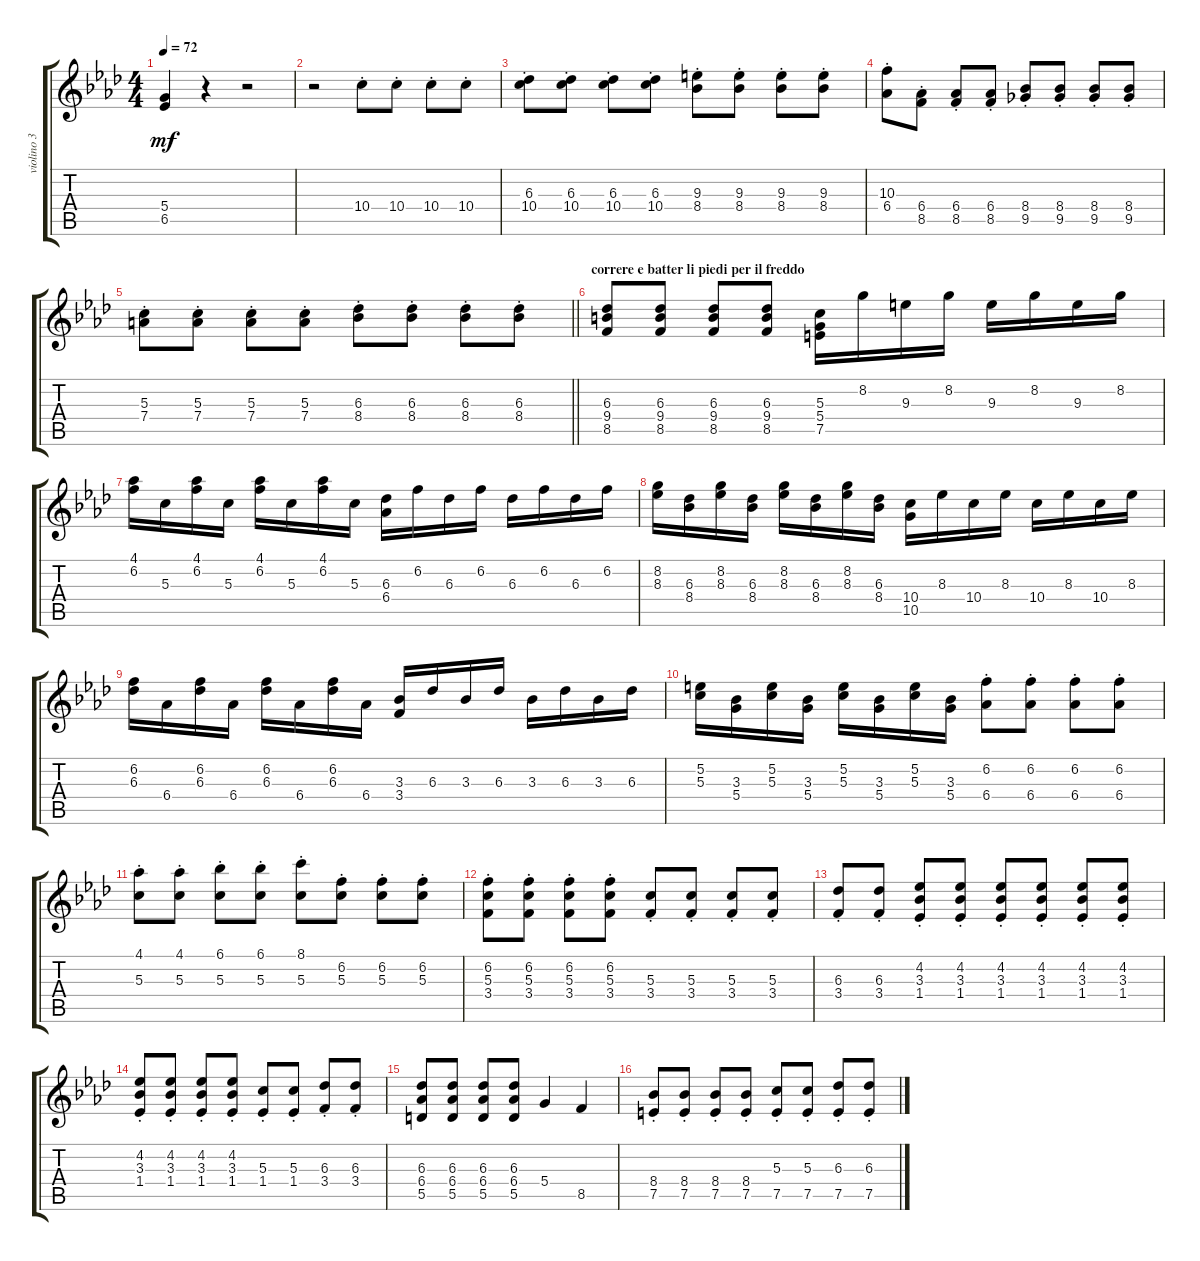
\track ("violino 3" "violino 3") {instrument overdrivenguitar}
\staff {score tabs}
\tuning (E4 B3 G3 D3 A2 E2) {hide}
\ts (4 4)
\tempo 72
\clef g2
\ks fminor
(5.4 6.5).4{dy mf} r.4 r.2 |
r.2 10.4{st}.8 10.4{st}.8 10.4{st}.8 10.4{st}.8 |
(6.3{st} 10.4{st}).8 (6.3{st} 10.4{st}).8 (6.3{st} 10.4{st}).8 (6.3{st} 10.4{st}).8 (9.3{st} 8.4{st}).8 (9.3{st} 8.4{st}).8 (9.3{st} 8.4{st}).8 (9.3{st} 8.4{st}).8 |
(10.3{st} 6.4{st}).8 (6.4{st} 8.5{st}).8 (6.4{st} 8.5{st}).8 (6.4{st} 8.5{st}).8 (8.4{st} 9.5{st}).8 (8.4{st} 9.5{st}).8 (8.4{st} 9.5{st}).8 (8.4{st} 9.5{st}).8 |
\barLineRight lightlight
(5.3{st} 7.4{st}).8 (5.3{st} 7.4{st}).8 (5.3{st} 7.4{st}).8 (5.3{st} 7.4{st}).8 (6.3{st} 8.4{st}).8 (6.3{st} 8.4{st}).8 (6.3{st} 8.4{st}).8 (6.3{st} 8.4{st}).8 |
\section ("" "correre e batter li piedi per il freddo")
(6.3 9.4 8.5).8 (6.3 9.4 8.5).8 (6.3 9.4 8.5).8 (6.3 9.4 8.5).8 (5.3 5.4 7.5).16 8.2.16 9.3.16 8.2.16 9.3.16 8.2.16 9.3.16 8.2.16 |
(4.1 6.2).16 5.3.16 (4.1 6.2).16 5.3.16 (4.1 6.2).16 5.3.16 (4.1 6.2).16 5.3.16 (6.3 6.4).16 6.2.16 6.3.16 6.2.16 6.3.16 6.2.16 6.3.16 6.2.16 |
(8.2 8.3).16 (6.3 8.4).16 (8.2 8.3).16 (6.3 8.4).16 (8.2 8.3).16 (6.3 8.4).16 (8.2 8.3).16 (6.3 8.4).16 (10.4 10.5).16 8.3.16 10.4.16 8.3.16 10.4.16 8.3.16 10.4.16 8.3.16 |
(6.2 6.3).16 6.4.16 (6.2 6.3).16 6.4.16 (6.2 6.3).16 6.4.16 (6.2 6.3).16 6.4.16 (3.3 3.4).16 6.3.16 3.3.16 6.3.16 3.3.16 6.3.16 3.3.16 6.3.16 |
(5.2 5.3).16 (3.3 5.4).16 (5.2 5.3).16 (3.3 5.4).16 (5.2 5.3).16 (3.3 5.4).16 (5.2 5.3).16 (3.3 5.4).16 (6.2{st} 6.4{st}).8 (6.2{st} 6.4{st}).8 (6.2{st} 6.4{st}).8 (6.2{st} 6.4{st}).8 |
(4.1{st} 5.3{st}).8 (4.1{st} 5.3{st}).8 (6.1{st} 5.3{st}).8 (6.1{st} 5.3{st}).8 (8.1{st} 5.3{st}).8 (6.2{st} 5.3{st}).8 (6.2{st} 5.3{st}).8 (6.2{st} 5.3{st}).8 |
(6.2{st} 5.3{st} 3.4{st}).8 (6.2{st} 5.3{st} 3.4{st}).8 (6.2{st} 5.3{st} 3.4{st}).8 (6.2{st} 5.3{st} 3.4{st}).8 (5.3{st} 3.4{st}).8 (5.3{st} 3.4{st}).8 (5.3{st} 3.4{st}).8 (5.3{st} 3.4{st}).8 |
(6.3{st} 3.4{st}).8 (6.3{st} 3.4{st}).8 (4.2{st} 3.3{st} 1.4{st}).8 (4.2{st} 3.3{st} 1.4{st}).8 (4.2{st} 3.3{st} 1.4{st}).8 (4.2{st} 3.3{st} 1.4{st}).8 (4.2{st} 3.3{st} 1.4{st}).8 (4.2{st} 3.3{st} 1.4{st}).8 |
(4.2{st} 3.3{st} 1.4{st}).8 (4.2{st} 3.3{st} 1.4{st}).8 (4.2{st} 3.3{st} 1.4{st}).8 (4.2{st} 3.3{st} 1.4{st}).8 (5.3{st} 1.4{st}).8 (5.3{st} 1.4{st}).8 (6.3{st} 3.4{st}).8 (6.3{st} 3.4{st}).8 |
(6.3 6.4 5.5).8 (6.3 6.4 5.5).8 (6.3 6.4 5.5).8 (6.3 6.4 5.5).8 5.4.4 8.5.4 |
(8.4{st} 7.5{st}).8 (8.4{st} 7.5{st}).8 (8.4{st} 7.5{st}).8 (8.4{st} 7.5{st}).8 (5.3{st} 7.5{st}).8 (5.3{st} 7.5{st}).8 (6.3{st} 7.5{st}).8 (6.3{st} 7.5{st}).8
